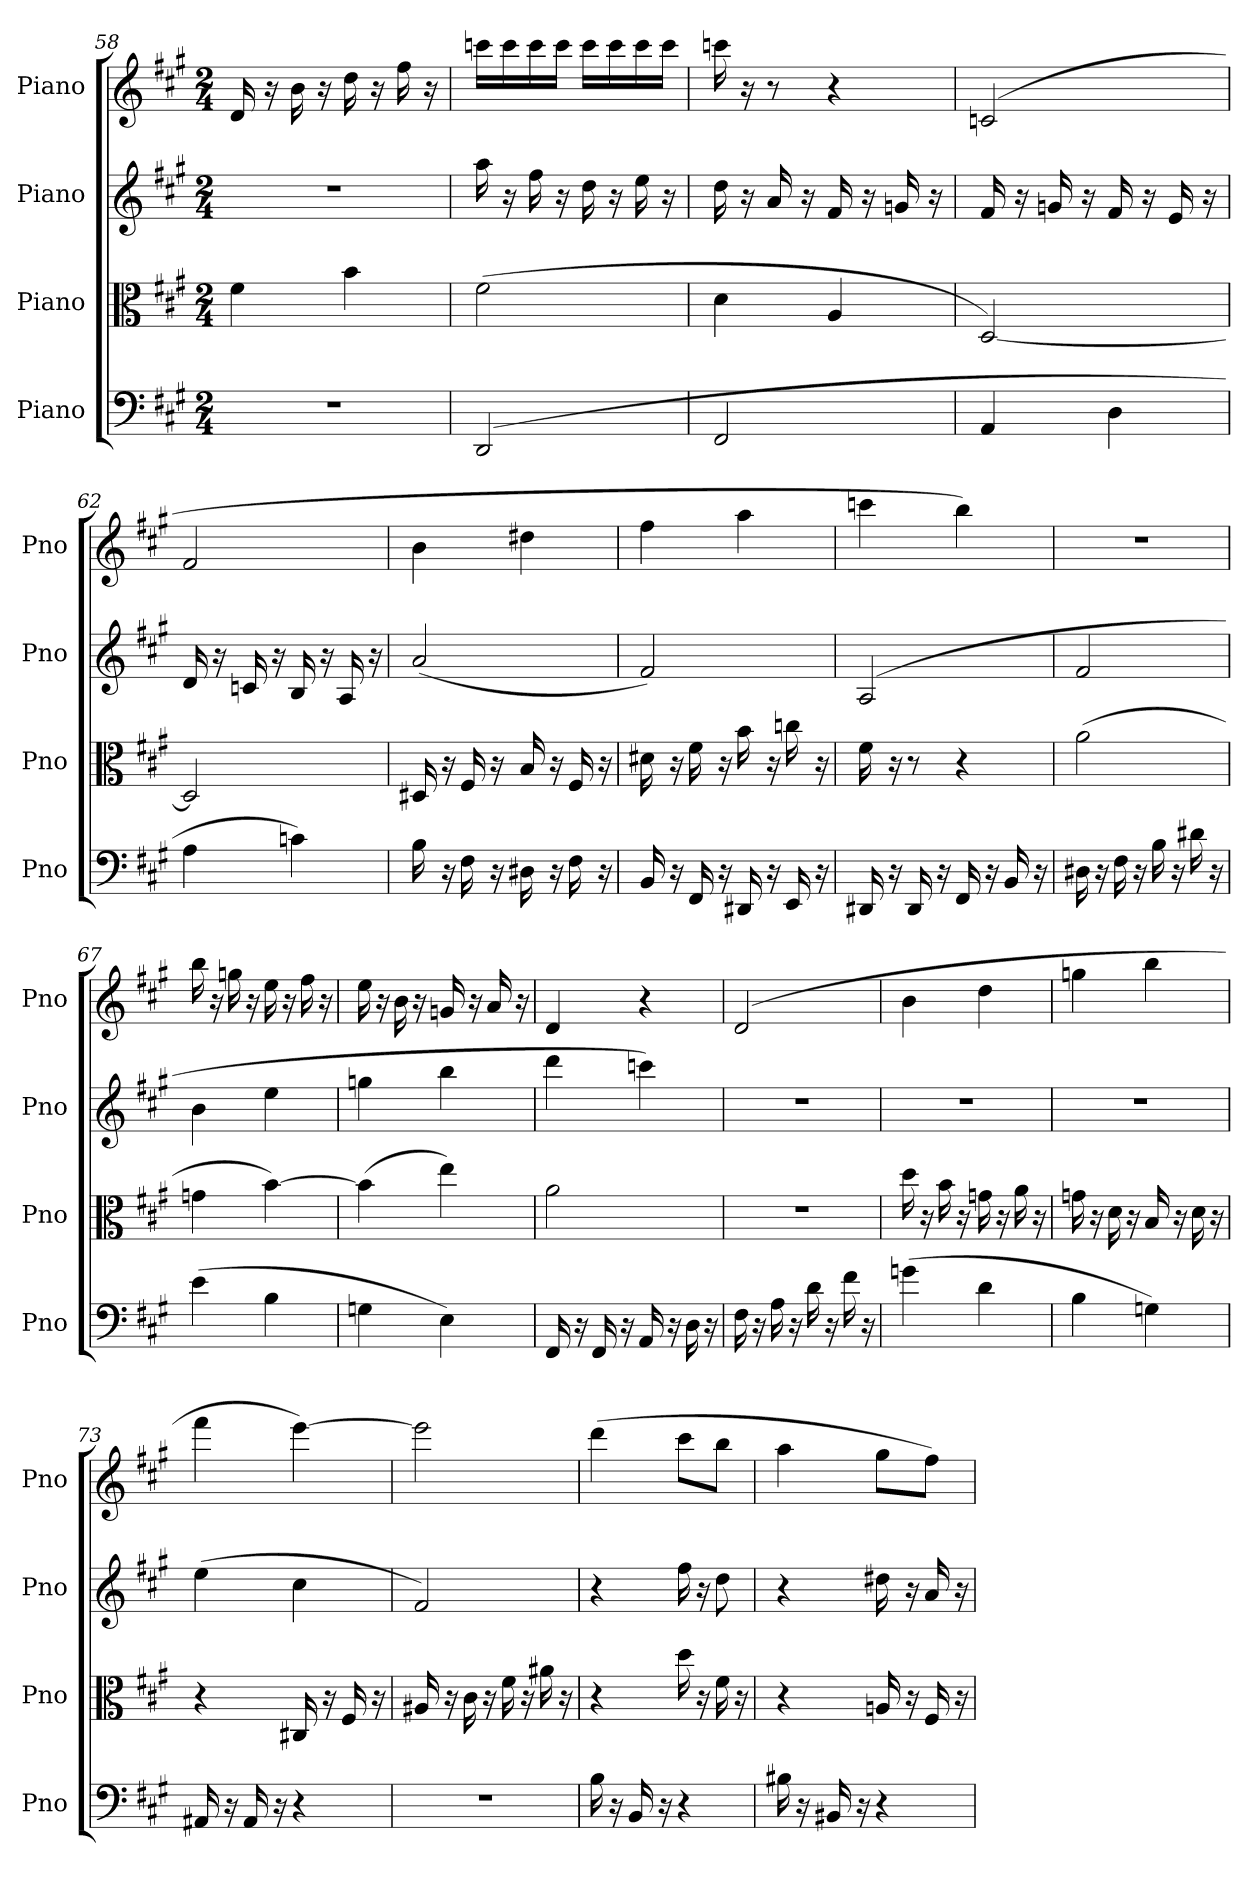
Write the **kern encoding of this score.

**kern	**kern	**kern	**kern
*part4	*part3	*part2	*part1
*staff4	*staff3	*staff2	*staff1
*I"Piano	*I"Piano	*I"Piano	*I"Piano
*I'Pno	*I'Pno	*I'Pno	*I'Pno
*clefF4	*clefC3	*clefG2	*clefG2
*k[f#c#g#]	*k[f#c#g#]	*k[f#c#g#]	*k[f#c#g#]
*M2/4	*M2/4	*M2/4	*M2/4
=58	=58	=58	=58
2r	4f#\	2r	16d/
.	.	.	16r
.	.	.	16b\
.	.	.	16r
.	4b\	.	16dd\
.	.	.	16r
.	.	.	16ff#\
.	.	.	16r
=59	=59	=59	=59
(2DD/	(2f#\	16aa\	16cccn\LL
.	.	16r	16ccc\
.	.	16ff#\	16ccc\
.	.	16r	16ccc\JJ
.	.	16dd\	16ccc\LL
.	.	16r	16ccc\
.	.	16ee\	16ccc\
.	.	16r	16ccc\JJ
=60	=60	=60	=60
2FF#/	4d\	16dd\	16cccn\
.	.	16r	16r
.	.	16a/	8r
.	.	16r	.
.	4A/	16f#/	4r
.	.	16r	.
.	.	16gn/	.
.	.	16r	.
!!LO:LB:g=z
=61	=61	=61	=61
4AA/	[2D/)	16f#/	(2cn/
.	.	16r	.
.	.	16gn/	.
.	.	16r	.
4D\	.	16f#/	.
.	.	16r	.
.	.	16e/	.
.	.	16r	.
=62	=62	=62	=62
4A\	2D/]	16d/	2f#/
.	.	16r	.
.	.	16cn/	.
.	.	16r	.
4cn\)	.	16B/	.
.	.	16r	.
.	.	16A/	.
.	.	16r	.
=63	=63	=63	=63
16B\	16D#X/	(2a/	4b\
16r	16r	.	.
16F#\	16F#/	.	.
16r	16r	.	.
16D#X\	16B/	.	4dd#X\
16r	16r	.	.
16F#\	16F#/	.	.
16r	16r	.	.
=64	=64	=64	=64
16BB/	16d#X\	2f#/)	4ff#\
16r	16r	.	.
16FF#/	16f#\	.	.
16r	16r	.	.
16DD#X/	16b\	.	4aa\
16r	16r	.	.
16EE/	16ccn\	.	.
16r	16r	.	.
=65	=65	=65	=65
16DD#X/	16f#\	(2A/	4cccn\
16r	16r	.	.
16DD#/	8r	.	.
16r	.	.	.
16FF#/	4r	.	4bb\)
16r	.	.	.
16BB/	.	.	.
16r	.	.	.
=66	=66	=66	=66
16D#X\	(2a\	2f#/	2r
16r	.	.	.
16F#\	.	.	.
16r	.	.	.
16B\	.	.	.
16r	.	.	.
16d#X\	.	.	.
16r	.	.	.
=67	=67	=67	=67
(4e\	4gn\	4b\	16bb\
.	.	.	16r
.	.	.	16ggn\
.	.	.	16r
4B\	[4b\)	4ee\	16ee\
.	.	.	16r
.	.	.	16ff#\
.	.	.	16r
!!LO:LB:g=z
=68	=68	=68	=68
4Gn\	(4b\]	4ggn\	16ee\
.	.	.	16r
.	.	.	16b\
.	.	.	16r
4E\)	4ee\)	4bb\	16gn/
.	.	.	16r
.	.	.	16a/
.	.	.	16r
=69	=69	=69	=69
16FF#/	2a\	4ddd\	4d/
16r	.	.	.
16FF#/	.	.	.
16r	.	.	.
16AA/	.	4cccn\)	4r
16r	.	.	.
16D\	.	.	.
16r	.	.	.
=70	=70	=70	=70
16F#\	2r	2r	(2d/
16r	.	.	.
16A\	.	.	.
16r	.	.	.
16d\	.	.	.
16r	.	.	.
16f#\	.	.	.
16r	.	.	.
=71	=71	=71	=71
(4gn\	16dd\	2r	4b\
.	16r	.	.
.	16b\	.	.
.	16r	.	.
4d\	16gn\	.	4dd\
.	16r	.	.
.	16a\	.	.
.	16r	.	.
=72	=72	=72	=72
4B\	16gn\	2r	4ggn\
.	16r	.	.
.	16d\	.	.
.	16r	.	.
4Gn\)	16B/	.	4bb\
.	16r	.	.
.	16d\	.	.
.	16r	.	.
=73	=73	=73	=73
16AA#X/	4r	(4ee\	4fff#\
16r	.	.	.
16AA#/	.	.	.
16r	.	.	.
4r	16C#X/	4cc#\	[4eee\)
.	16r	.	.
.	16F#/	.	.
.	16r	.	.
=74	=74	=74	=74
2r	16A#X/	2f#/)	2eee\]
.	16r	.	.
.	16c#\	.	.
.	16r	.	.
.	16f#\	.	.
.	16r	.	.
.	16a#X\	.	.
.	16r	.	.
=75	=75	=75	=75
16B\	4r	4r	(4ddd\
16r	.	.	.
16BB/	.	.	.
16r	.	.	.
4r	16dd\	16ff#\	8ccc#\L
.	16r	16r	.
.	16f#\	8dd\	8bb\J
.	16r	.	.
!!LO:PB:g=z
=76	=76	=76	=76
16B#X\	4r	4r	4aa\
16r	.	.	.
16BB#X/	.	.	.
16r	.	.	.
4r	16An/	16dd#X\	8gg#\L
.	16r	16r	.
.	16F#/	16a/	8ff#\J)
.	16r	16r	.
=	=	=	=
*-	*-	*-	*-
